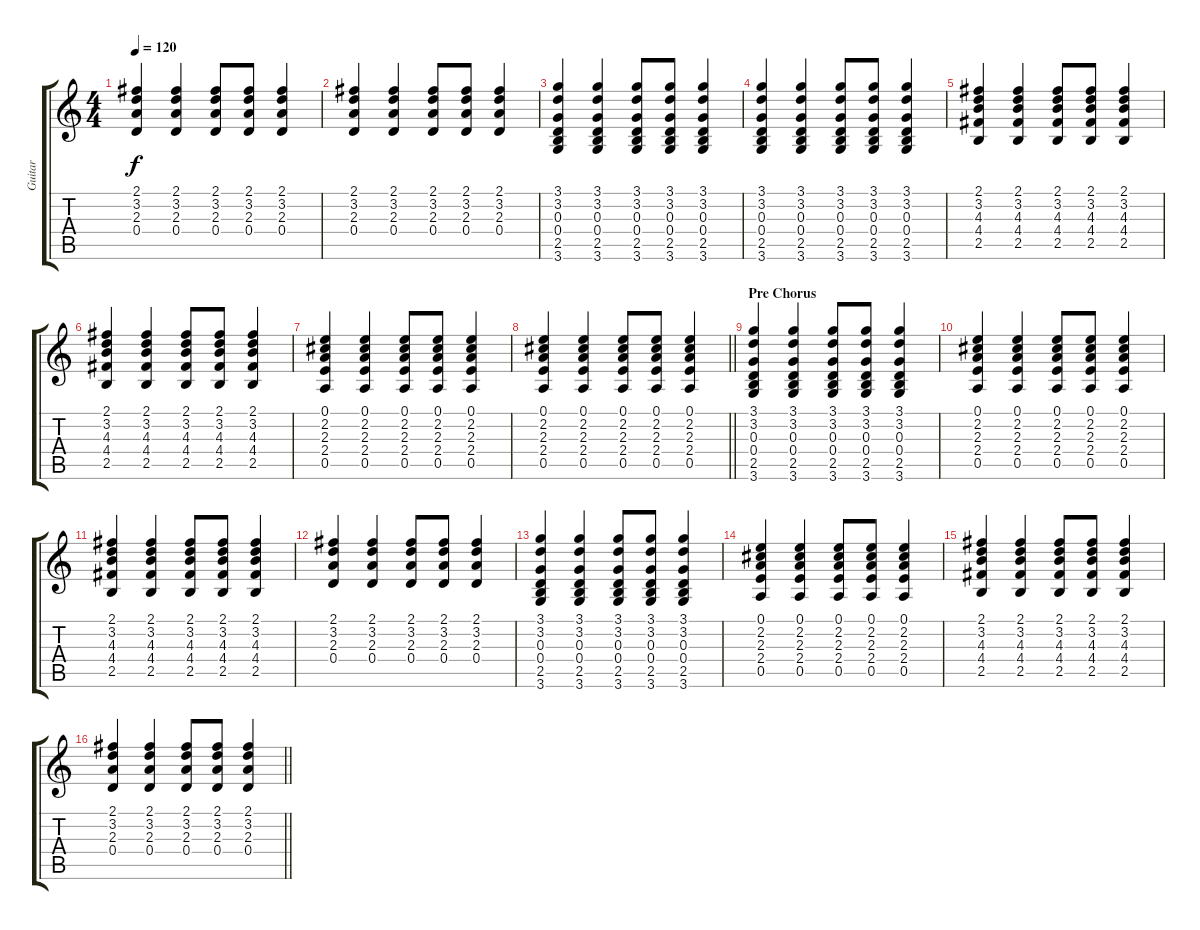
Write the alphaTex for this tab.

\track ("Guitar" "Guitar") {instrument acousticguitarsteel}
\staff {score tabs}
\tuning (E4 B3 G3 D3 A2 E2) {hide}
\ts (4 4)
\tempo 120
\clef g2
\ks c
(2.1 3.2 2.3 0.4).4{dy f} (2.1 3.2 2.3 0.4).4 (2.1 3.2 2.3 0.4).8 (2.1 3.2 2.3 0.4).8 (2.1 3.2 2.3 0.4).4 |
(2.1 3.2 2.3 0.4).4 (2.1 3.2 2.3 0.4).4 (2.1 3.2 2.3 0.4).8 (2.1 3.2 2.3 0.4).8 (2.1 3.2 2.3 0.4).4 |
(3.1 3.2 0.3 0.4 2.5 3.6).4 (3.1 3.2 0.3 0.4 2.5 3.6).4 (3.1 3.2 0.3 0.4 2.5 3.6).8 (3.1 3.2 0.3 0.4 2.5 3.6).8 (3.1 3.2 0.3 0.4 2.5 3.6).4 |
(3.1 3.2 0.3 0.4 2.5 3.6).4 (3.1 3.2 0.3 0.4 2.5 3.6).4 (3.1 3.2 0.3 0.4 2.5 3.6).8 (3.1 3.2 0.3 0.4 2.5 3.6).8 (3.1 3.2 0.3 0.4 2.5 3.6).4 |
(2.1 3.2 4.3 4.4 2.5).4 (2.1 3.2 4.3 4.4 2.5).4 (2.1 3.2 4.3 4.4 2.5).8 (2.1 3.2 4.3 4.4 2.5).8 (2.1 3.2 4.3 4.4 2.5).4 |
(2.1 3.2 4.3 4.4 2.5).4 (2.1 3.2 4.3 4.4 2.5).4 (2.1 3.2 4.3 4.4 2.5).8 (2.1 3.2 4.3 4.4 2.5).8 (2.1 3.2 4.3 4.4 2.5).4 |
(0.1 2.2 2.3 2.4 0.5).4 (0.1 2.2 2.3 2.4 0.5).4 (0.1 2.2 2.3 2.4 0.5).8 (0.1 2.2 2.3 2.4 0.5).8 (0.1 2.2 2.3 2.4 0.5).4 |
\barLineRight lightlight
(0.1 2.2 2.3 2.4 0.5).4 (0.1 2.2 2.3 2.4 0.5).4 (0.1 2.2 2.3 2.4 0.5).8 (0.1 2.2 2.3 2.4 0.5).8 (0.1 2.2 2.3 2.4 0.5).4 |
\section ("" "Pre Chorus")
(3.1 3.2 0.3 0.4 2.5 3.6).4 (3.1 3.2 0.3 0.4 2.5 3.6).4 (3.1 3.2 0.3 0.4 2.5 3.6).8 (3.1 3.2 0.3 0.4 2.5 3.6).8 (3.1 3.2 0.3 0.4 2.5 3.6).4 |
(0.1 2.2 2.3 2.4 0.5).4 (0.1 2.2 2.3 2.4 0.5).4 (0.1 2.2 2.3 2.4 0.5).8 (0.1 2.2 2.3 2.4 0.5).8 (0.1 2.2 2.3 2.4 0.5).4 |
(2.1 3.2 4.3 4.4 2.5).4 (2.1 3.2 4.3 4.4 2.5).4 (2.1 3.2 4.3 4.4 2.5).8 (2.1 3.2 4.3 4.4 2.5).8 (2.1 3.2 4.3 4.4 2.5).4 |
(2.1 3.2 2.3 0.4).4 (2.1 3.2 2.3 0.4).4 (2.1 3.2 2.3 0.4).8 (2.1 3.2 2.3 0.4).8 (2.1 3.2 2.3 0.4).4 |
(3.1 3.2 0.3 0.4 2.5 3.6).4 (3.1 3.2 0.3 0.4 2.5 3.6).4 (3.1 3.2 0.3 0.4 2.5 3.6).8 (3.1 3.2 0.3 0.4 2.5 3.6).8 (3.1 3.2 0.3 0.4 2.5 3.6).4 |
(0.1 2.2 2.3 2.4 0.5).4 (0.1 2.2 2.3 2.4 0.5).4 (0.1 2.2 2.3 2.4 0.5).8 (0.1 2.2 2.3 2.4 0.5).8 (0.1 2.2 2.3 2.4 0.5).4 |
(2.1 3.2 4.3 4.4 2.5).4 (2.1 3.2 4.3 4.4 2.5).4 (2.1 3.2 4.3 4.4 2.5).8 (2.1 3.2 4.3 4.4 2.5).8 (2.1 3.2 4.3 4.4 2.5).4 |
\barLineRight lightlight
(2.1 3.2 2.3 0.4).4 (2.1 3.2 2.3 0.4).4 (2.1 3.2 2.3 0.4).8 (2.1 3.2 2.3 0.4).8 (2.1 3.2 2.3 0.4).4
